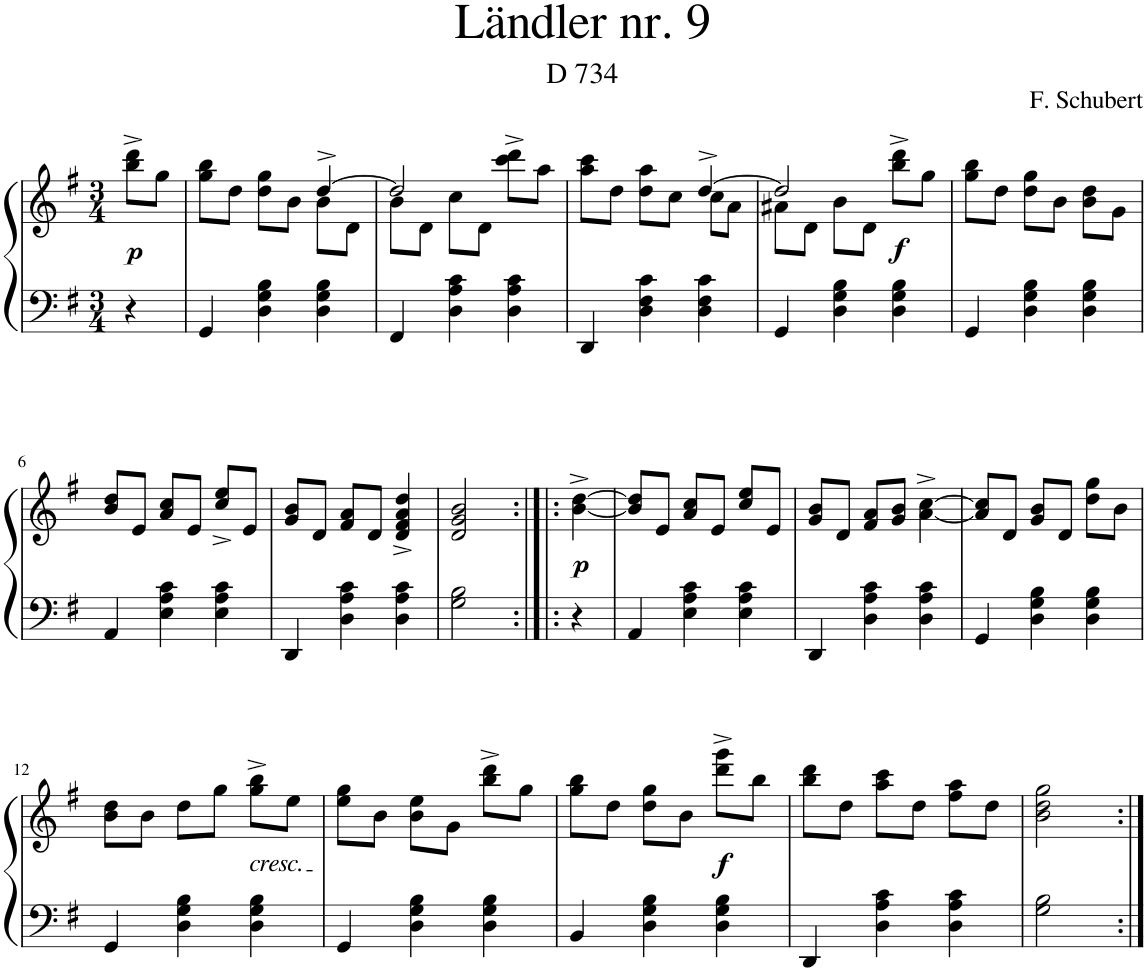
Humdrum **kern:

**kern	**kern	**dynam
*part1	*part1	*part1
*staff2	*staff1	*staff1/2
*I"Piano	*	*
*I'Pno.	*	*
*clefF4	*clefG2	*
*k[f#]	*k[f#]	*
*M3/4	*M3/4	*
=	=	=
!	!	!LO:DY:b
4r	8bb\^ 8ddd\^L	p
.	8gg\J	.
=1	=1	=1
*	*^	*
4GG/	8gg\ 8bb\L	4ryy	.
.	8dd\J	.	.
4D\ 4G\ 4B\	8dd\ 8gg\L	4ryy	.
.	8b\J	.	.
4D\ 4G\ 4B\	[4dd^/	8b\L	.
.	.	8d\J	.
=2	=2	=2	=2
4FF#/	2dd/]	8b\L	.
.	.	8d\J	.
4D\ 4A\ 4c\	.	8cc\L	.
.	.	8d\J	.
4D\ 4A\ 4c\	8ccc\^ 8ddd\^L	4ryy	.
.	8aa\J	.	.
=3	=3	=3	=3
4DD/	8aa\ 8ccc\L	4ryy	.
.	8dd\J	.	.
4D\ 4F#\ 4c\	8dd\ 8aa\L	4ryy	.
.	8cc\J	.	.
4D\ 4F#\ 4c\	[4dd^/	8cc\L	.
.	.	8a\J	.
=4	=4	=4	=4
4GG/	2dd/]	8a#X\L	.
.	.	8d\J	.
4D\ 4G\ 4B\	.	8b\L	.
.	.	8d\J	.
!	!	!	!LO:DY:b
4D\ 4G\ 4B\	8bb\^ 8ddd\^L	4ryy	f
.	8gg\J	.	.
*	*v	*v	*
=5	=5	=5
4GG/	8gg\ 8bb\L	.
.	8dd\J	.
4D\ 4G\ 4B\	8dd\ 8gg\L	.
.	8b\J	.
4D\ 4G\ 4B\	8b\ 8dd\L	.
.	8g\J	.
!!LO:LB:g=z
=6	=6	=6
4AA/	8b/ 8dd/L	.
.	8e/J	.
4E\ 4A\ 4c\	8a/ 8cc/L	.
.	8e/J	.
4E\ 4A\ 4c\	8cc/^ 8ee/^L	.
.	8e/J	.
=7	=7	=7
4DD/	8g/ 8b/L	.
.	8d/J	.
4D\ 4A\ 4c\	8f#/ 8a/L	.
.	8d/J	.
4D\ 4A\ 4c\	4d/^ 4f#/^ 4a/^ 4dd/^	.
=8	=8	=8
2G\ 2B\	2d/ 2g/ 2b/	.
=8X1:|!|:	=8X1:|!|:	=8X1:|!|:
!	!	!LO:DY:b
4r	[4b\^ [4dd\^	p
=9	=9	=9
4AA/	8b/] 8dd/]L	.
.	8e/J	.
4E\ 4A\ 4c\	8a/ 8cc/L	.
.	8e/J	.
4E\ 4A\ 4c\	8cc/ 8ee/L	.
.	8e/J	.
=10	=10	=10
4DD/	8g/ 8b/L	.
.	8d/J	.
4D\ 4A\ 4c\	8f#/ 8a/L	.
.	8g/ 8b/J	.
4D\ 4A\ 4c\	[4a\^ [4cc\^	.
=11	=11	=11
4GG/	8a/] 8cc/]L	.
.	8d/J	.
4D\ 4G\ 4B\	8g/ 8b/L	.
.	8d/J	.
4D\ 4G\ 4B\	8dd\ 8gg\L	.
.	8b\J	.
!!LO:LB:g=z
=12	=12	=12
4GG/	8b\ 8dd\L	.
.	8b\J	.
4D\ 4G\ 4B\	8dd\L	.
.	8gg\J	.
!	!LO:TX:b:i:t=cresc.	!
4D\ 4G\ 4B\	8gg\^ 8bb\^L	.
.	8ee\J	.
=13	=13	=13
4GG/	8ee\ 8gg\L	.
.	8b\J	.
4D\ 4G\ 4B\	8b\ 8ee\L	.
.	8g\J	.
4D\ 4G\ 4B\	8bb\^ 8ddd\^L	.
.	8gg\J	.
=14	=14	=14
4BB/	8gg\ 8bb\L	.
.	8dd\J	.
4D\ 4G\ 4B\	8dd\ 8gg\L	.
.	8b\J	.
!	!	!LO:DY:b
4D\ 4G\ 4B\	8ddd\^ 8ggg\^L	f
.	8bb\J	.
=15	=15	=15
4DD/	8bb\ 8ddd\L	.
.	8dd\J	.
4D\ 4A\ 4c\	8aa\ 8ccc\L	.
.	8dd\J	.
4D\ 4A\ 4c\	8ff#\ 8aa\L	.
.	8dd\J	.
=16	=16	=16
2G\ 2B\	2b\ 2dd\ 2gg\	.
=:|!	=:|!	=:|!
*-	*-	*-
